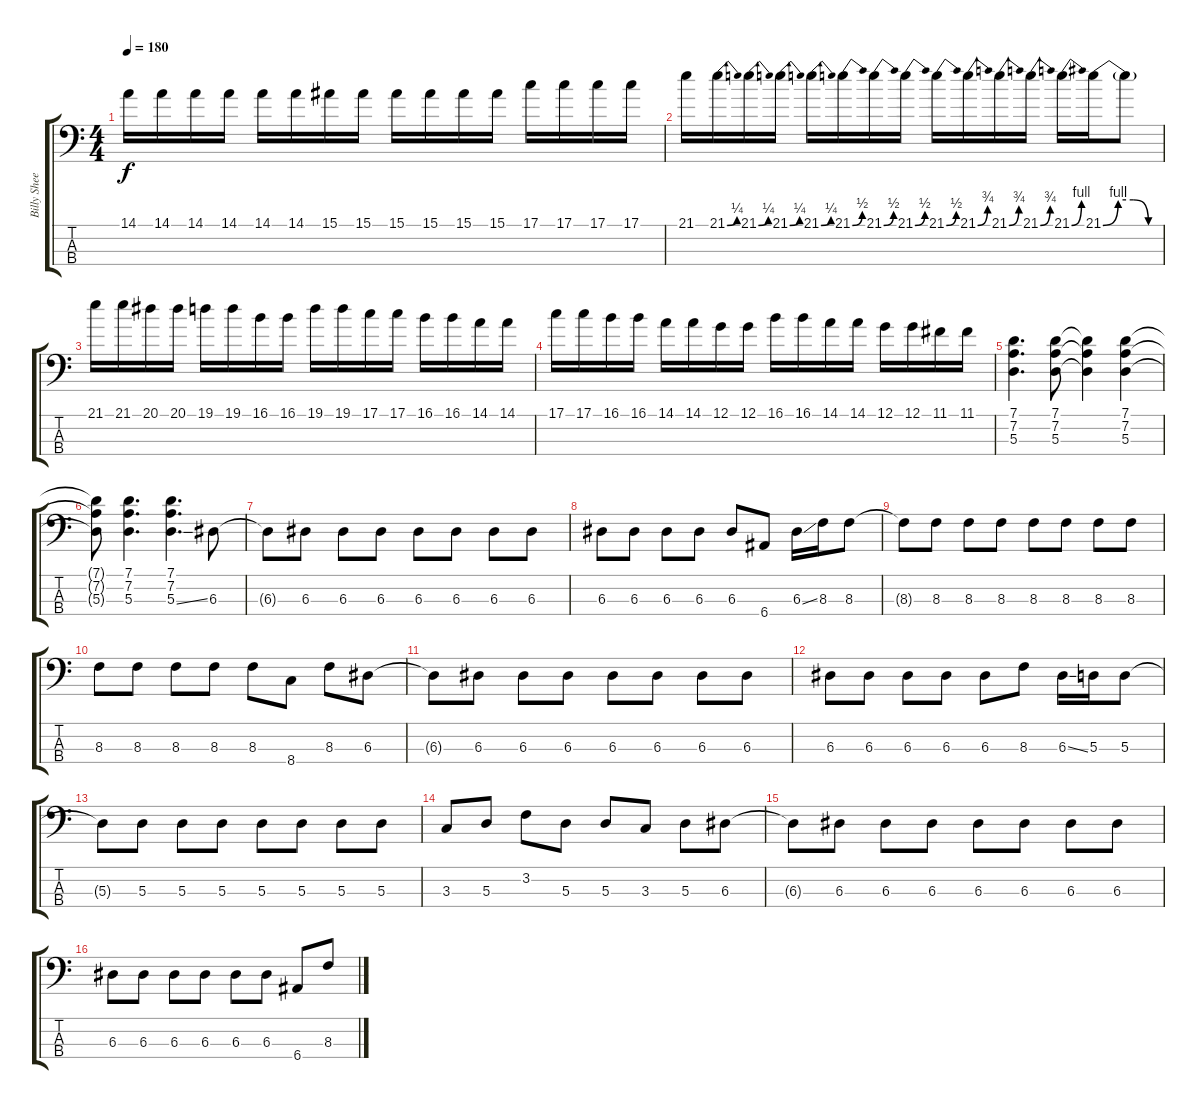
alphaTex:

\track ("Billy Sheehan" "Billy Shee") {instrument electricbassfinger}
\staff {score tabs}
\tuning (G2 D2 A1 E1) {hide}
\ts (4 4)
\tempo 180
\clef f4
\ks c
14.1.16{dy f} 14.1.16 14.1.16 14.1.16 14.1.16 14.1.16 15.1.16 15.1.16 15.1.16 15.1.16 15.1.16 15.1.16 17.1.16 17.1.16 17.1.16 17.1.16 |
21.1.16 21.1{be (bend 0 0 60 1)}.16 21.1{be (bend 0 0 60 1)}.16 21.1{be (bend 0 0 60 1)}.16 21.1{be (bend 0 0 60 1)}.16 21.1{be (bend 0 0 60 2)}.16 21.1{be (bend 0 0 60 2)}.16 21.1{be (bend 0 0 60 2)}.16 21.1{be (bend 0 0 60 2)}.16 21.1{be (bend 0 0 60 3)}.16 21.1{be (bend 0 0 60 3)}.16 21.1{be (bend 0 0 60 3)}.16 21.1{be (bend 0 0 60 4)}.16 21.1{be (custom 0 0 15 4 30 4 45 0 60 0)}.16 21.1{t}.8 |
21.1.16 21.1.16 20.1.16 20.1.16 19.1.16 19.1.16 16.1.16 16.1.16 19.1.16 19.1.16 17.1.16 17.1.16 16.1.16 16.1.16 14.1.16 14.1.16 |
17.1.16 17.1.16 16.1.16 16.1.16 14.1.16 14.1.16 12.1.16 12.1.16 16.1.16 16.1.16 14.1.16 14.1.16 12.1.16 12.1.16 11.1.16 11.1.16 |
(7.1 7.2 5.3).4{d} (7.1 7.2 5.3).8 (7.1{t} 7.2{t} 5.3{t}).4 (7.1 7.2 5.3).4 |
(7.1{t} 7.2{t} 5.3{t}).8 (7.1 7.2 5.3).4{d} (7.1 7.2 5.3{ss}).4{d} 6.3.8 |
6.3{t}.8 6.3.8 6.3.8 6.3.8 6.3.8 6.3.8 6.3.8 6.3.8 |
6.3.8 6.3.8 6.3.8 6.3.8 6.3.8 6.4.8 6.3{ss}.16 8.3.16 8.3.8 |
8.3{t}.8 8.3.8 8.3.8 8.3.8 8.3.8 8.3.8 8.3.8 8.3.8 |
8.3.8 8.3.8 8.3.8 8.3.8 8.3.8 8.4.8 8.3.8 6.3.8 |
6.3{t}.8 6.3.8 6.3.8 6.3.8 6.3.8 6.3.8 6.3.8 6.3.8 |
6.3.8 6.3.8 6.3.8 6.3.8 6.3.8 8.3.8 6.3{ss}.16 5.3.16 5.3.8 |
5.3{t}.8 5.3.8 5.3.8 5.3.8 5.3.8 5.3.8 5.3.8 5.3.8 |
3.3.8 5.3.8 3.2.8 5.3.8 5.3.8 3.3.8 5.3.8 6.3.8 |
6.3{t}.8 6.3.8 6.3.8 6.3.8 6.3.8 6.3.8 6.3.8 6.3.8 |
6.3.8 6.3.8 6.3.8 6.3.8 6.3.8 6.3.8 6.4.8 8.3.8
